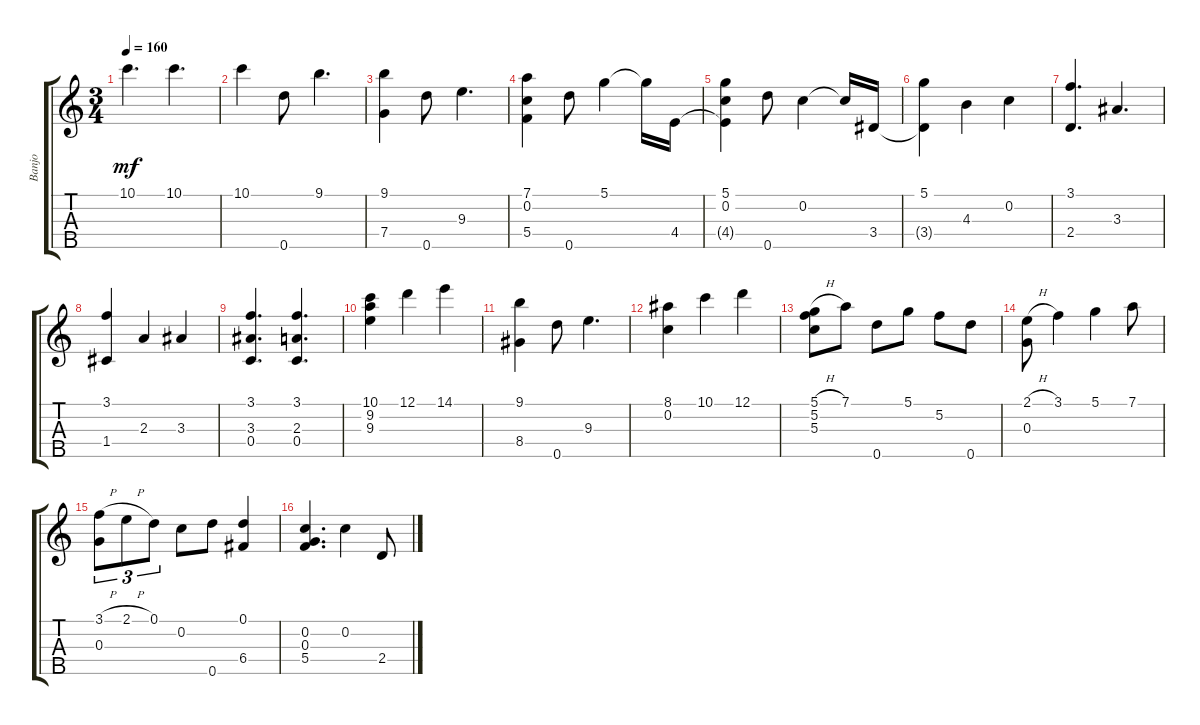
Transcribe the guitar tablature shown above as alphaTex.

\track ("Banjo" "Banjo") {instrument banjo}
\staff {score tabs}
\tuning (D4 C4 G3 C3 D4) {hide}
\displaytranspose 12
\ts (3 4)
\tempo 160
\clef g2
\ks c
10.1.4{d dy mf instrument banjo} 10.1.4{d} |
10.1.4 0.5.8 9.1.4{d} |
(9.1 7.4).4 0.5.8 9.3.4{d} |
(7.1 0.2 5.4).4 0.5.8 5.1.4 5.1{t}.16 4.4.16 |
(5.1 0.2 4.4{t}).4 0.5.8 0.2.4 0.2{t}.16 3.4.16 |
(5.1 3.4{t}).4 4.3.4 0.2.4 |
(3.1 2.4).4{d} 3.3.4{d} |
(3.1 1.4).4 2.3.4 3.3.4 |
(3.1 3.3 0.4).4{d} (3.1 2.3 0.4).4{d} |
(10.1 9.2 9.3).4 12.1.4 14.1.4 |
(9.1 8.4).4 0.5.8 9.3.4{d} |
(8.1 0.2).4 10.1.4 12.1.4 |
(5.1{h} 5.2 5.3).8 7.1.8 0.5.8 5.1.8 5.2.8 0.5.8 |
(2.1{h} 0.3).8 3.1.4 5.1.4 7.1.8 |
(3.1{h} 0.3).8{tu (3 2)} 2.1{h}.8{tu (3 2)} 0.1.8{tu (3 2)} 0.2.8 0.5.8 (0.1 6.4).4 |
(0.2 0.3 5.4).4{d} 0.2.4 2.4.8
